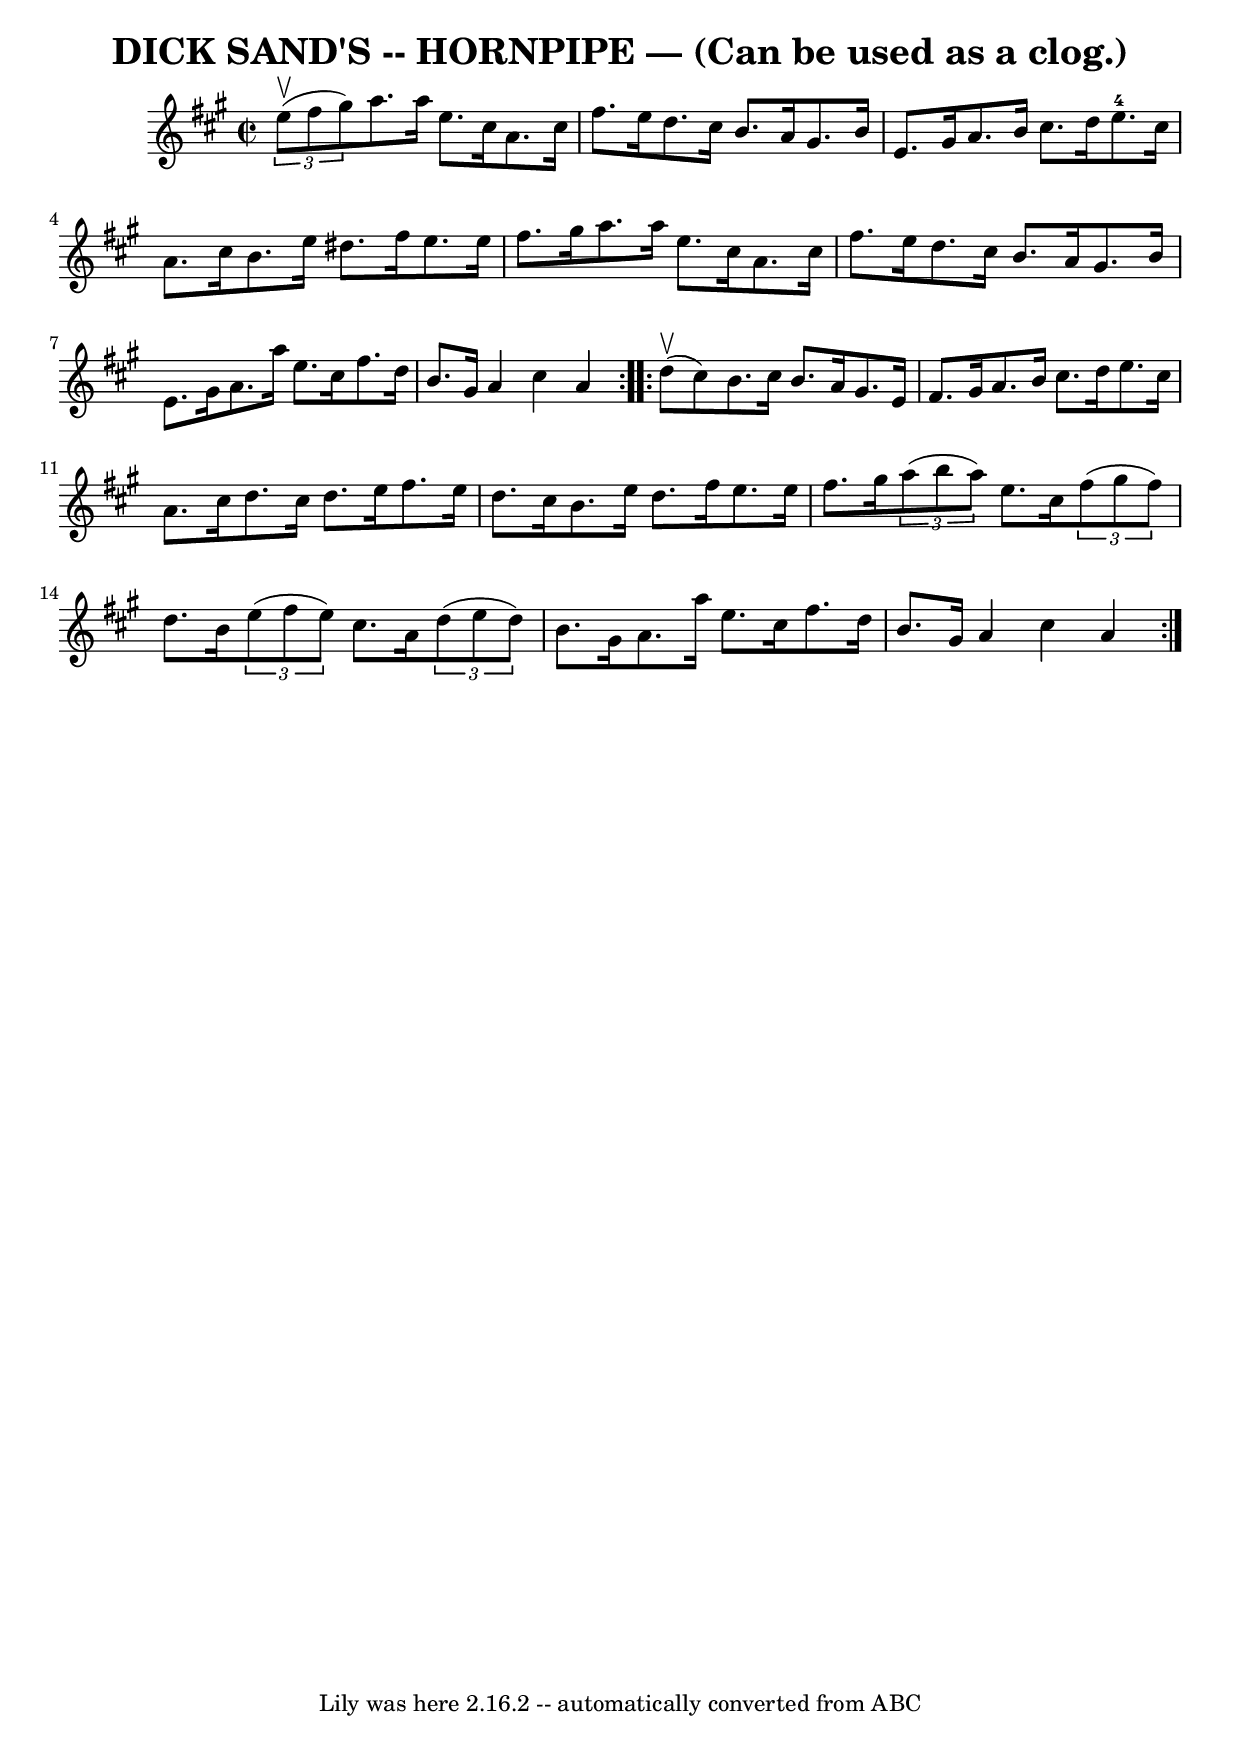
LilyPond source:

\version "2.16.2"
\include "Mammoth.ily"
\header {
	%% book = "Ryan's Mammoth Collection of Fiddle Tunes"
	crossRefNumber = "1"
	footnotes = ""
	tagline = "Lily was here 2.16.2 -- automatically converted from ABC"
	title = "DICK SAND'S -- HORNPIPE — (Can be used as a clog.)"
}
voicedefault =  {


\repeat volta 2 {
\override Staff.TimeSignature #'style = #'C
 \time 2/2 
\key a \major   \times 2/3 { e''8 (^\upbow fis''8 gis''8) 
}       |
 a''8. a''16 e''8. cis''16 a'8. cis''16    
fis''8. e''16    |
 d''8. cis''16 b'8. a'16 gis'8.    
b'16 e'8. gis'16    |
 a'8. b'16 cis''8. d''16      
e''8.-4 cis''16 a'8. cis''16    |
 b'8. e''16 dis''8.  
 fis''16 e''8. e''16 fis''8. gis''16    |
     |
   
a''8. a''16 e''8. cis''16 a'8. cis''16 fis''8. e''16    
|
 d''8. cis''16 b'8. a'16 gis'8. b'16 e'8. gis'16 
   |
 a'8. a''16 e''8. cis''16 fis''8. d''16 b'8.    
gis'16    |
 a'4 cis''4 a'4    }     \repeat volta 2 { d''8 
(^\upbow cis''8)       |
 b'8. cis''16 b'8. a'16    
gis'8. e'16 fis'8. gis'16    |
 a'8. b'16 cis''8.    
d''16 e''8. cis''16 a'8. cis''16    |
 d''8. cis''16    
d''8. e''16 fis''8. e''16 d''8. cis''16    |
 b'8.    
e''16 d''8. fis''16 e''8. e''16 fis''8. gis''16    |
   
  |
   \times 2/3 { a''8 (b''8 a''8) } e''8. cis''16    
\times 2/3 { fis''8 (gis''8 fis''8) } d''8. b'16    |
   
\times 2/3 { e''8 (fis''8 e''8) } cis''8. a'16    \times 2/3 {  
 d''8 (e''8 d''8) } b'8. gis'16    |
 a'8. a''16    
e''8. cis''16 fis''8. d''16 b'8. gis'16    |
 a'4    
cis''4 a'4    }   
}

\score{
    <<

	\context Staff="default"
	{
	    \voicedefault 
	}

    >>
	\layout {
	}
	\midi {}
}
